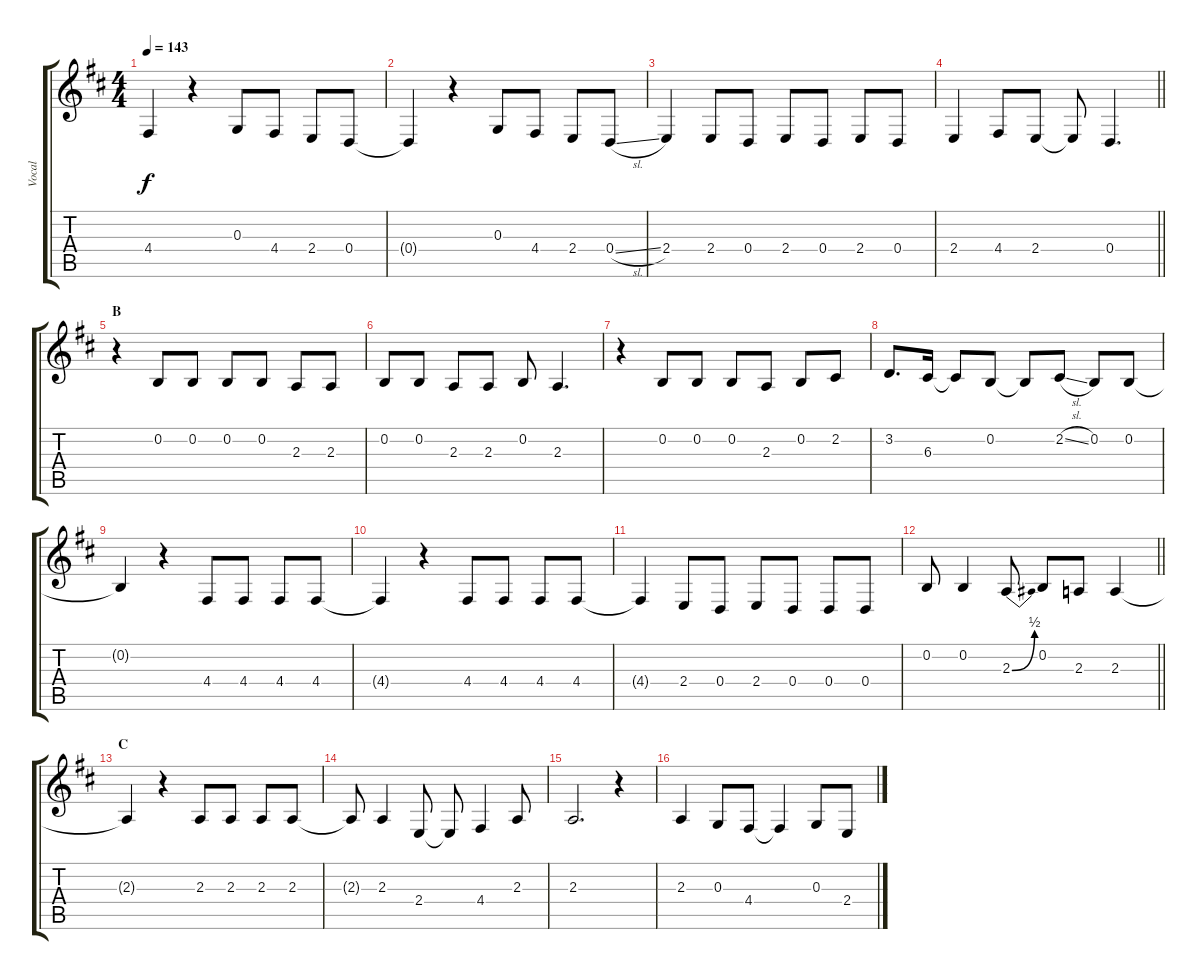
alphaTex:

\track ("Vocal" "Vocal") {instrument acousticgrandpiano}
\staff {score tabs}
\tuning (E4 B3 G3 D3 A2 E2) {hide}
\ts (4 4)
\tempo 143
\clef g2
\ks d
4.4.4{dy f} r.4 0.3.8 4.4.8 2.4.8 0.4.8 |
0.4{t}.4 r.4 0.3.8 4.4.8 2.4.8 0.4{sl}.8 |
2.4.4 2.4.8 0.4.8 2.4.8 0.4.8 2.4.8 0.4.8 |
\barLineRight lightlight
2.4.4 4.4.8 2.4.8 2.4{t}.8 0.4.4{d} |
\section ("" "B")
r.4 0.2.8 0.2.8 0.2.8 0.2.8 2.3.8 2.3.8 |
0.2.8 0.2.8 2.3.8 2.3.8 0.2.8 2.3.4{d} |
r.4 0.2.8 0.2.8 0.2.8 2.3.8 0.2.8 2.2.8 |
3.2.8{d} 6.3.16 6.3{t}.8 0.2.8 0.2{t}.8 2.2{sl}.8 0.2.8 0.2.8 |
0.2{t}.4 r.4 4.4.8 4.4.8 4.4.8 4.4.8 |
4.4{t}.4 r.4 4.4.8 4.4.8 4.4.8 4.4.8 |
4.4{t}.4 2.4.8 0.4.8 2.4.8 0.4.8 0.4.8 0.4.8 |
\barLineRight lightlight
0.2.8 0.2.4 2.3{be (bend 0 0 60 2)}.8 0.2.8 2.3.8 2.3.4 |
\section ("" "C")
2.3{t}.4 r.4 2.3.8 2.3.8 2.3.8 2.3.8 |
2.3{t}.8 2.3.4 2.4.8 2.4{t}.8 4.4.4 2.3.8 |
2.3.2{d} r.4 |
2.3.4 0.3.8 4.4.8 4.4{t}.4 0.3.8 2.4.8
